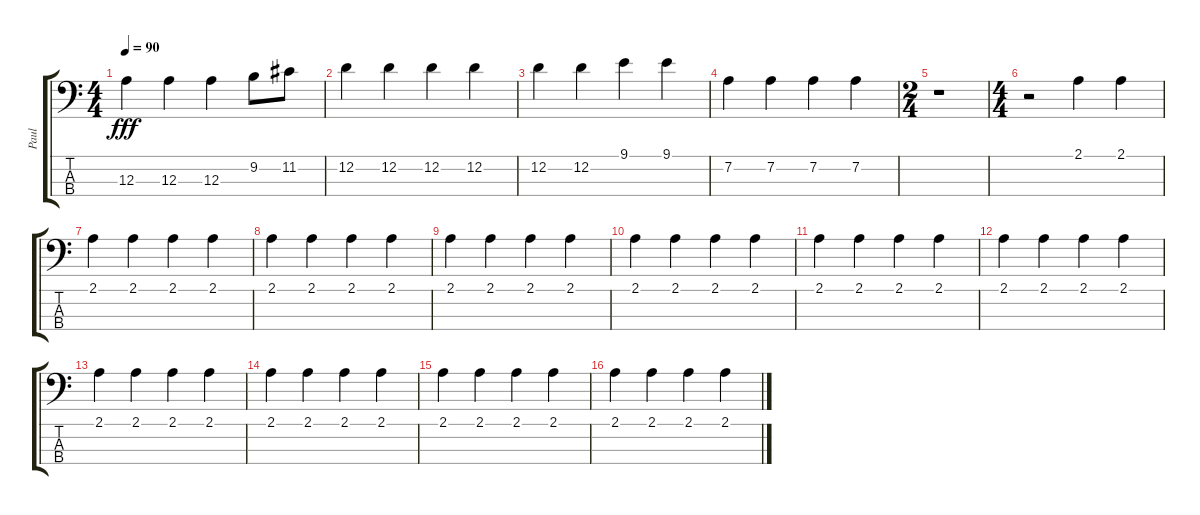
\track ("Paul" "Paul") {instrument electricbassfinger}
\staff {score tabs}
\tuning (G2 D2 A1 E1) {hide}
\ts (4 4)
\tempo 90
\clef f4
\ks c
12.3.4{dy fff} 12.3.4 12.3.4 9.2.8 11.2.8 |
12.2.4 12.2.4 12.2.4 12.2.4 |
12.2.4 12.2.4 9.1.4 9.1.4 |
7.2.4 7.2.4 7.2.4 7.2.4 |
\ts (2 4)
r.1 |
\ts (4 4)
r.2 2.1.4 2.1.4 |
2.1.4 2.1.4 2.1.4 2.1.4 |
2.1.4 2.1.4 2.1.4 2.1.4 |
2.1.4 2.1.4 2.1.4 2.1.4 |
2.1.4 2.1.4 2.1.4 2.1.4 |
2.1.4 2.1.4 2.1.4 2.1.4 |
2.1.4 2.1.4 2.1.4 2.1.4 |
2.1.4 2.1.4 2.1.4 2.1.4 |
2.1.4 2.1.4 2.1.4 2.1.4 |
2.1.4 2.1.4 2.1.4 2.1.4 |
2.1.4 2.1.4 2.1.4 2.1.4
